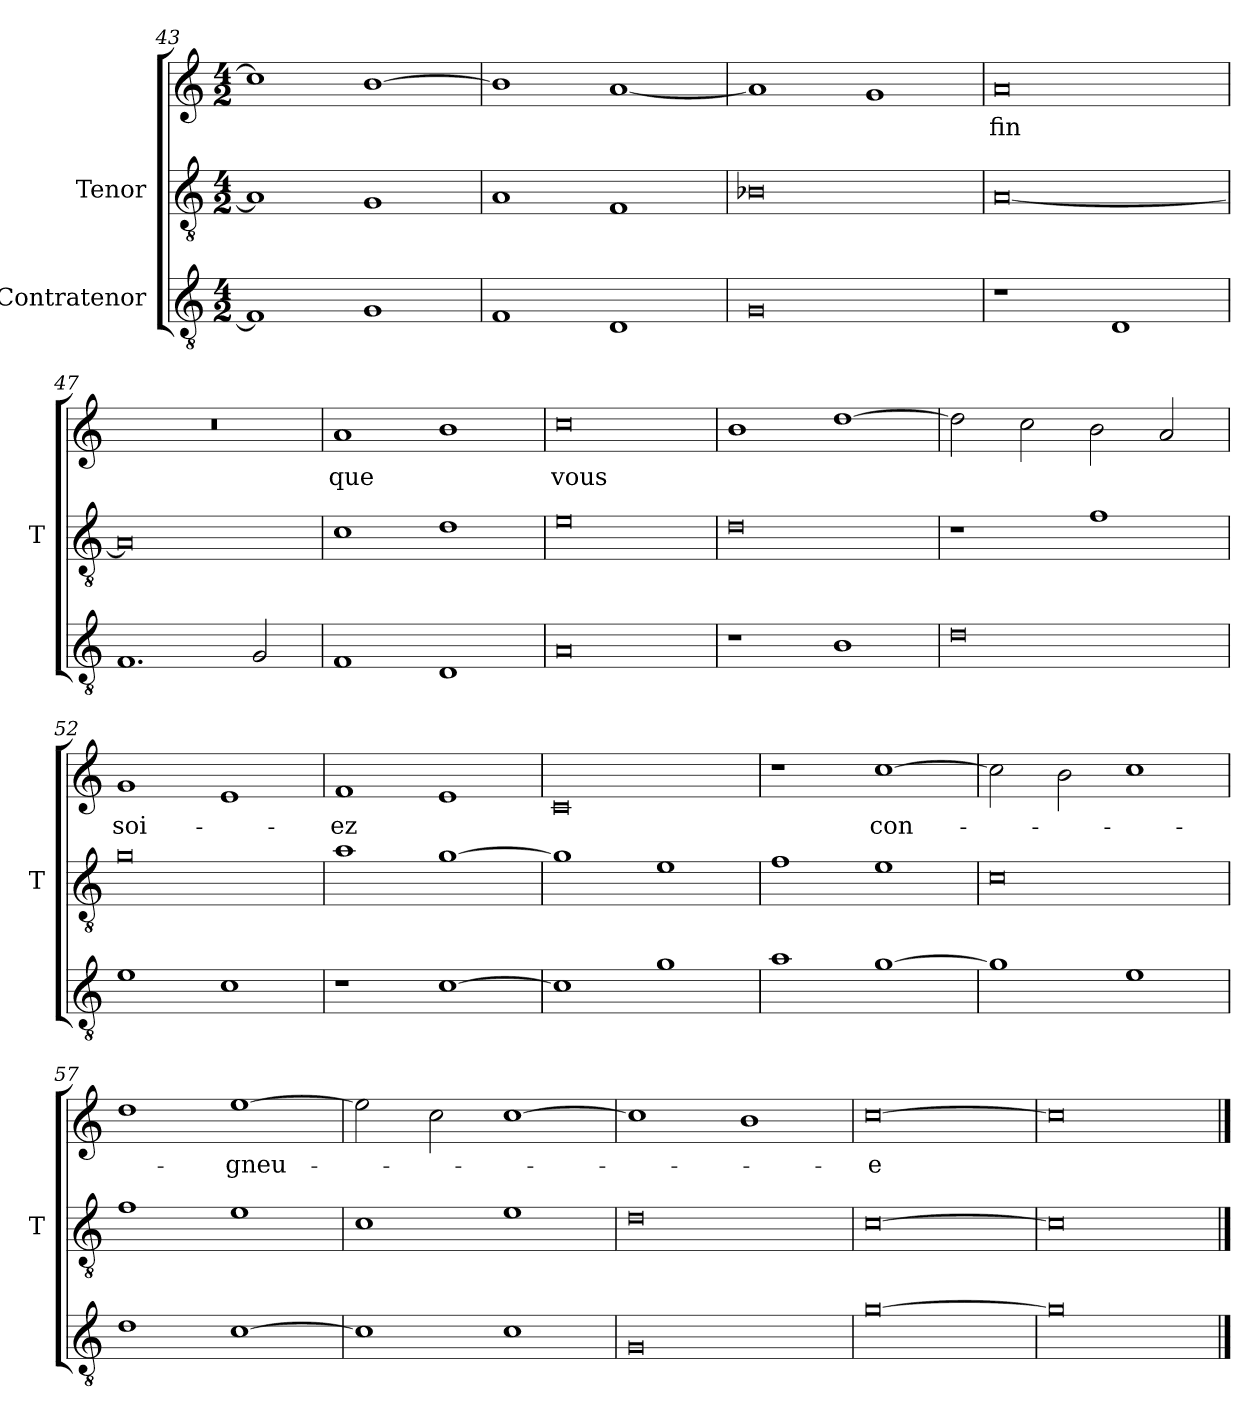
**kern	**kern	**kern	**text
*part3	*part2	*part1	*part1
*staff3	*staff2	*staff1	*staff1
*I"Contratenor	*I"Tenor	*	*
*	*I'T	*	*
*clefGv2	*clefGv2	*clefG2	*
*M4/2	*M4/2	*M4/2	*
=43	=43	=43	=43
1F]	1A]	1cc]	.
1G	1G	[1b	.
=44	=44	=44	=44
1F	1A	1b]	.
1D	1F	[1a	.
=45	=45	=45	=45
0G	0B-X	1a]	.
.	.	1g	.
=46	=46	=46	=46
1r	[0A	0a	-fin
1D	.	.	.
=47	=47	=47	=47
1.F	0A]	0r	.
2G	.	.	.
=48	=48	=48	=48
1F	1c	1a	-que
1D	1d	1b	.
=49	=49	=49	=49
0A	0e	0cc	-vous
=50	=50	=50	=50
1r	0d	1b	.
1B	.	[1dd	.
=51	=51	=51	=51
0d	1r	2dd]	.
.	.	2cc	.
.	1f	2b	.
.	.	2a	.
=52	=52	=52	=52
1e	0g	1g	soi-
1c	.	1e	.
=53	=53	=53	=53
1r	1a	1f	-ez
[1c	[1g	1e	.
=54	=54	=54	=54
1c]	1g]	0c	.
1g	1e	.	.
=55	=55	=55	=55
1a	1f	1r	.
[1g	1e	[1cc	con-
=56	=56	=56	=56
1g]	0c	2cc]	.
.	.	2b	.
1e	.	1cc	.
=57	=57	=57	=57
1d	1f	1dd	.
[1c	1e	[1ee	-gneu-
=58	=58	=58	=58
1c]	1c	2ee]	.
.	.	2cc	.
1c	1e	[1cc	.
=59	=59	=59	=59
0G	0d	1cc]	.
.	.	1b	.
=60	=60	=60	=60
[0g	[0c	[0cc	-e
=61	=61	=61	=61
0g]	0c]	0cc]	.
==	==	==	==
*-	*-	*-	*-
